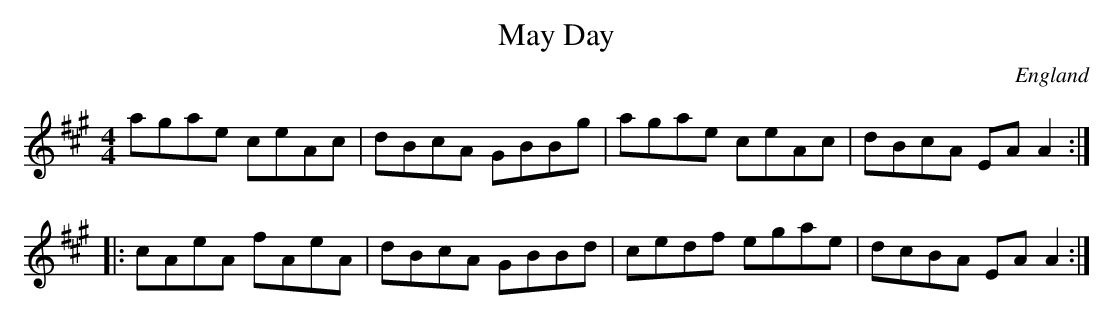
X:1
T:May Day
O:England
M:4/4
K:A
agae ceAc | dBcA GBBg | agae ceAc | dBcA EAA2:|*
|:cAeA fAeA | dBcA GBBd | cedf egae | dcBA EAA2:|**
